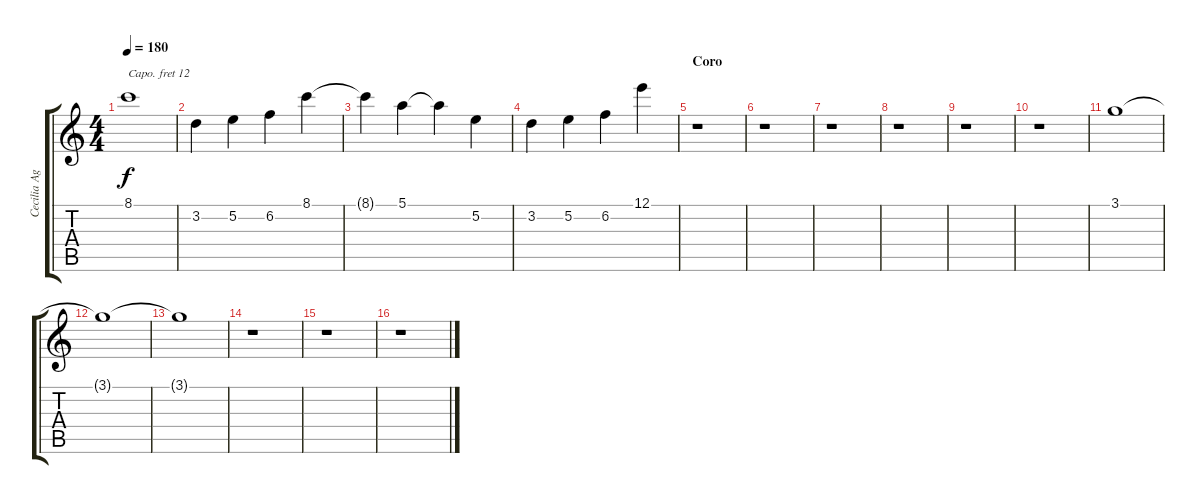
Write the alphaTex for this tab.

\track ("Cecilia Aguayo (Sintetizador 3)" "Cecilia Ag") {instrument synthstrings1}
\staff {score tabs}
\capo 12
\tuning (E4 B3 G3 D3 A2 E2) {hide}
\ts (4 4)
\tempo 180
\clef g2
\ks c
8.1.1{dy f} |
3.2.4 5.2.4 6.2.4 8.1.4 |
8.1{t}.4 5.1.4 5.1{t}.4 5.2.4 |
3.2.4 5.2.4 6.2.4 12.1.4 |
\section ("" "Coro")
r.1 |
r.1 |
r.1 |
r.1 |
r.1 |
r.1 |
3.1.1{volume 5} |
3.1{t}.1 |
3.1{t}.1 |
r.1{volume 13} |
r.1 |
r.1
